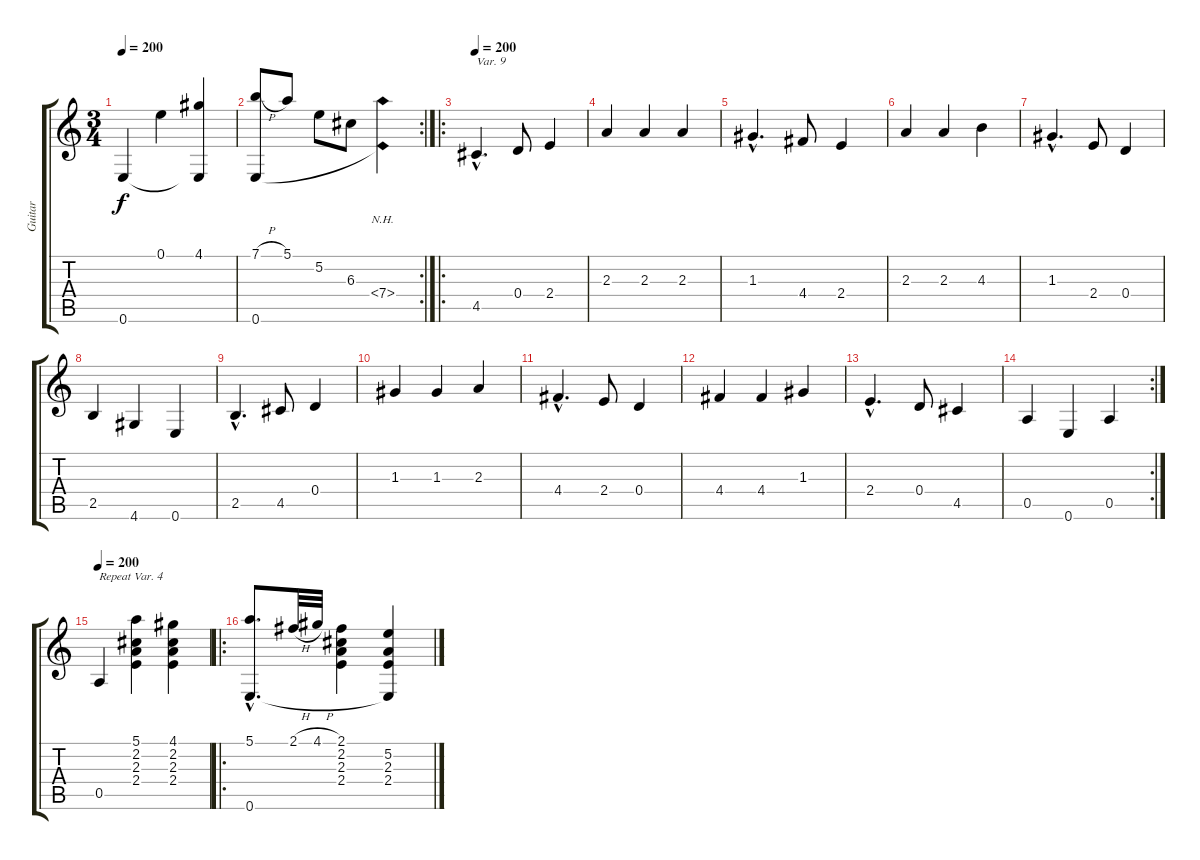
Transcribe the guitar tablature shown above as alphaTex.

\track ("Guitar" "Guitar") {instrument acousticguitarnylon}
\staff {score tabs}
\tuning (E4 B3 G3 D3 A2 E2) {hide}
\ts (3 4)
\tempo 200
\clef g2
\ks c
0.6.4{dy f} 0.1.4 (4.1 0.6{t}).4 |
\rc 2
(7.1{h} 0.6).8 5.1.8 5.2.8 6.3.8 (7.4{nh} 0.6{nh t}).4 |
\ro
\tempo 200
4.5{hac}.4{d txt "Var. 9"} 0.4.8 2.4.4 |
2.3.4 2.3.4 2.3.4 |
1.3{hac}.4{d} 4.4.8 2.4.4 |
2.3.4 2.3.4 4.3.4 |
1.3{hac}.4{d} 2.4.8 0.4.4 |
2.5.4 4.6.4 0.6.4 |
2.5{hac}.4{d} 4.5.8 0.4.4 |
1.3.4 1.3.4 2.3.4 |
4.4{hac}.4{d} 2.4.8 0.4.4 |
4.4.4 4.4.4 1.3.4 |
2.4{hac}.4{d} 0.4.8 4.5.4 |
\rc 2
0.5.4 0.6.4 0.5.4 |
\tempo 200
0.5.4{txt "Repeat Var. 4"} (5.1 2.2 2.3 2.4).4 (4.1 2.2 2.3 2.4).4 |
\ro
(5.1{hac} 0.6{hac}).8{d} 2.1{h}.32 4.1{h}.32 (2.1 2.2 2.3 2.4).4 (5.2 2.3 2.4 0.6{t}).4
